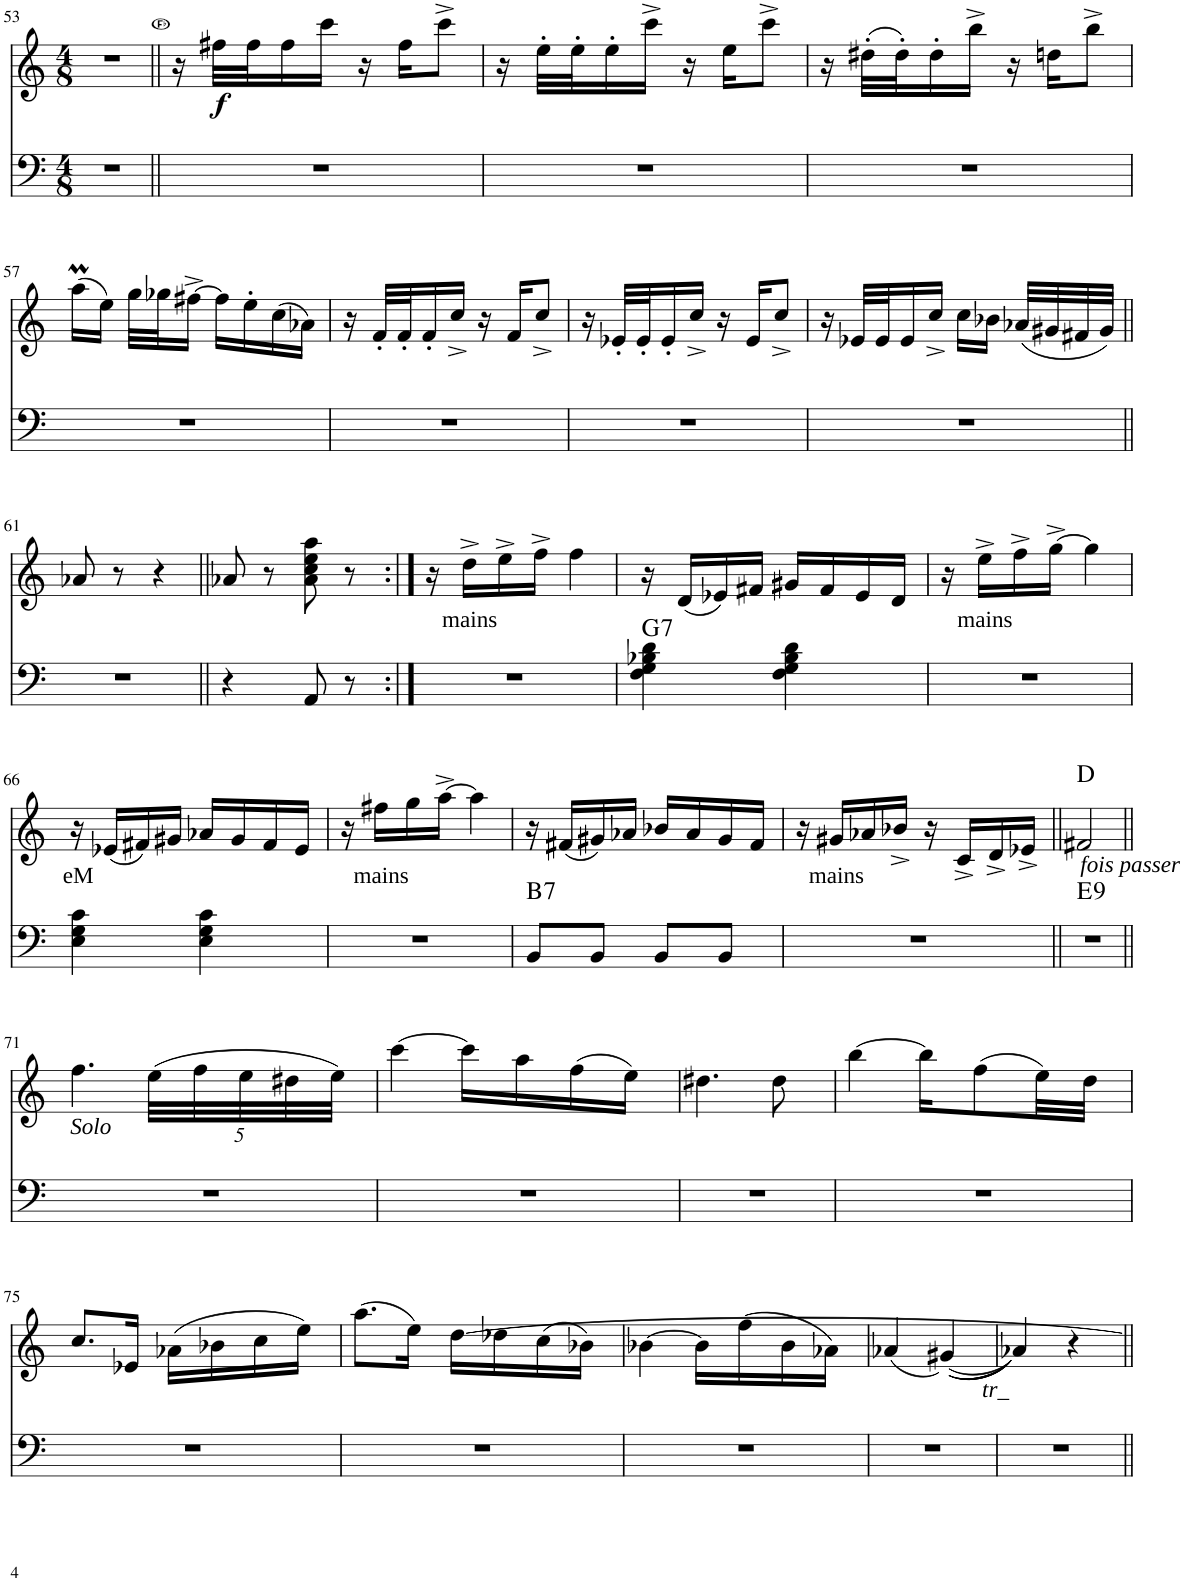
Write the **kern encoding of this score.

**kern	**kern	**text	**dynam	**harte
*part2	*part1	*part1	*part1	*part1
*staff2	*staff1	*staff1	*staff1	*
*I"Piano	*I"Piano	*	*	*
*I'Pno	*I'Pno	*	*	*
!!LO:PB:g=z
*clefF4	*clefG2	*	*	*
*k[]	*k[]	*	*	*
*M4/8	*M4/8	*	*	*
=53	=53	=53	=53	=53
2r	2r	.	.	.
=54||	=54||	=54||	=54||	=54||
2r	16r	.	.	.
!	!	!	!LO:DY:b	!
.	32ff#X\LLL	.	f	.
.	32ff#\J	.	.	.
.	16ff#\	.	.	.
.	16ccc\JJ	.	.	.
.	16r	.	.	.
.	16ff#\KL	.	.	.
.	8ccc^\J	.	.	.
=55	=55	=55	=55	=55
2r	16r	.	.	.
.	32ee'\LLL	.	.	.
.	32ee'\J	.	.	.
.	16ee'\	.	.	.
.	16ccc^\JJ	.	.	.
.	16r	.	.	.
.	16ee\KL	.	.	.
.	8ccc^\J	.	.	.
=56	=56	=56	=56	=56
2r	16r	.	.	.
.	(32dd#X'\LLL	.	.	.
.	32dd#'\J)	.	.	.
.	16dd#'\	.	.	.
.	16bb^\JJ	.	.	.
.	16r	.	.	.
.	16ddn\KL	.	.	.
.	8bb^\J	.	.	.
!!LO:LB:g=z
=57	=57	=57	=57	=57
2r	(16aaM\LL	.	.	.
.	16ee\JJ)	.	.	.
.	32gg\LLL	.	.	.
.	32gg-X\J	.	.	.
.	[16ff#X^\JJ	.	.	.
.	16ff#\LL]	.	.	.
.	16ee'\	.	.	.
.	(16cc\	.	.	.
.	16a-X\JJ)	.	.	.
=58	=58	=58	=58	=58
2r	16r	.	.	.
.	32f'/LLL	.	.	.
.	32f'/J	.	.	.
.	16f'/	.	.	.
.	16cc^/JJ	.	.	.
.	16r	.	.	.
.	16f/KL	.	.	.
.	8cc^/J	.	.	.
=59	=59	=59	=59	=59
2r	16r	.	.	.
.	32e-X'/LLL	.	.	.
.	32e-'/J	.	.	.
.	16e-'/	.	.	.
.	16cc^/JJ	.	.	.
.	16r	.	.	.
.	16e-/KL	.	.	.
.	8cc^/J	.	.	.
=60	=60	=60	=60	=60
2r	16r	.	.	.
.	32e-X/LLL	.	.	.
.	32e-/J	.	.	.
.	16e-/	.	.	.
.	16cc^/JJ	.	.	.
.	16cc\LL	.	.	.
.	16b-X\JJ	.	.	.
.	(32a-X/LLL	.	.	.
.	32g#X/	.	.	.
.	32f#X/	.	.	.
.	32g#/JJJ)	.	.	.
!!LO:LB:g=z
=61||	=61||	=61||	=61||	=61||
2r	8a-X/	.	.	.
.	8r	.	.	.
.	4r	.	.	.
=62||	=62||	=62||	=62||	=62||
4r	8a-X/	.	.	.
.	8r	.	.	.
8AA/	8a-\ 8cc\ 8ee\ 8aa\	.	.	.
8r	8r	.	.	.
=63:|!	=63:|!	=63:|!	=63:|!	=63:|!
2r	16r	.	.	.
!	!	!LO:LY:b	!	!
.	16dd^\LL	mains	.	.
.	16ee^\	.	.	.
.	16ff^\JJ	.	.	.
.	4ff\	.	.	.
=64	=64	=64	=64	=64
4F\ 4G\ 4B-X\ 4d\	16r	.	.	.
.	(16d/LL	.	.	.
.	16e-X/)	.	.	.
.	16f#X/JJ	.	.	.
4F\ 4G\ 4B-\ 4d\	16g#X/LL	.	.	.
.	16f#/	.	.	.
.	16e-/	.	.	.
.	16d/JJ	.	.	.
=65	=65	=65	=65	=65
2r	16r	.	.	.
!	!	!LO:LY:b	!	!
.	16ee^\LL	mains	.	.
.	16ff^\	.	.	.
.	[16gg^\JJ	.	.	.
.	4gg\]	.	.	.
!!LO:LB:g=z
=66	=66	=66	=66	=66
!	!	!LO:LY:b	!	!
4E\ 4G\ 4c\	16r	eM	.	.
.	(16e-X/LL	.	.	.
.	16f#X/)	.	.	.
.	16g#X/JJ	.	.	.
4E\ 4G\ 4c\	16a-X/LL	.	.	.
.	16g#/	.	.	.
.	16f#/	.	.	.
.	16e-/JJ	.	.	.
=67	=67	=67	=67	=67
2r	16r	.	.	.
!	!	!LO:LY:b	!	!
.	16ff#X\LL	mains	.	.
.	16gg\	.	.	.
.	[16aa^\JJ	.	.	.
.	4aa\]	.	.	.
=68	=68	=68	=68	=68
8BB/L	16r	.	.	.
.	(16f#X/LL	.	.	.
8BB/J	16g#X/)	.	.	.
.	16a-X/JJ	.	.	.
8BB/L	16b-X/LL	.	.	.
.	16a-/	.	.	.
8BB/J	16g#/	.	.	.
.	16f#/JJ	.	.	.
=69	=69	=69	=69	=69
2r	16r	.	.	.
!	!	!LO:LY:b	!	!
.	16g#X/LL	mains	.	.
.	16a-X/	.	.	.
.	16b-X^/JJ	.	.	.
.	16r	.	.	.
.	16c^/LL	.	.	.
.	16d^/	.	.	.
.	16e-X^/JJ	.	.	.
=70||	=70||	=70||	=70||	=70||
!	!LO:TX:b:i:t=fois passer	!	!	!
2r	2f#X/	.	.	D:maj
!!LO:LB:g=z
=71||	=71||	=71||	=71||	=71||
!	!LO:TX:b:i:t=Solo	!	!	!
2r	4.ff\	.	.	.
*	*Xbrackettup	*	*	*
.	(40ee\LLL	.	.	.
.	40ff\	.	.	.
.	40ee\	.	.	.
.	40dd#X\	.	.	.
.	40ee\JJJ)	.	.	.
=72	=72	=72	=72	=72
2r	[4ccc\	.	.	.
.	16ccc\LL]	.	.	.
.	16aa\	.	.	.
.	(16ff\	.	.	.
.	16ee\JJ)	.	.	.
=73	=73	=73	=73	=73
2r	4.dd#X\	.	.	.
.	8dd#\	.	.	.
=74	=74	=74	=74	=74
2r	[4bb\	.	.	.
.	16bb\KL]	.	.	.
.	(8ff\	.	.	.
.	32ee\LL)	.	.	.
.	32dd\JJJ	.	.	.
!!LO:LB:g=z
=75	=75	=75	=75	=75
2r	8.cc/L	.	.	.
.	16e-X/Jk	.	.	.
.	(16a-X\LL	.	.	.
.	16b-X\	.	.	.
.	16cc\	.	.	.
.	16ee\JJ)	.	.	.
=76	=76	=76	=76	=76
2r	(8.aa\L	.	.	.
.	16ee\Jk)	.	.	.
.	[16dd\LL	.	.	.
.	16dd-X\	.	.	.
.	(16cc\	.	.	.
.	16b-X\JJ)	.	.	.
=77	=77	=77	=77	=77
2r	[4b-X\	.	.	.
.	16b-\LL]	.	.	.
.	(16ff\	.	.	.
.	16b-\	.	.	.
.	16a-X\JJ)	.	.	.
=78	=78	=78	=78	=78
2r	(4a-X/	.	.	.
.	((((4g#X/)	.	.	.
!	!LO:TX:b:i:t=tr_	!	!	!
=79	=79	=79	=79	=79
2r	4a-X/))))	.	.	.
.	4r	.	.	.
=||	=||	=||	=||	=||
*-	*-	*-	*-	*-
